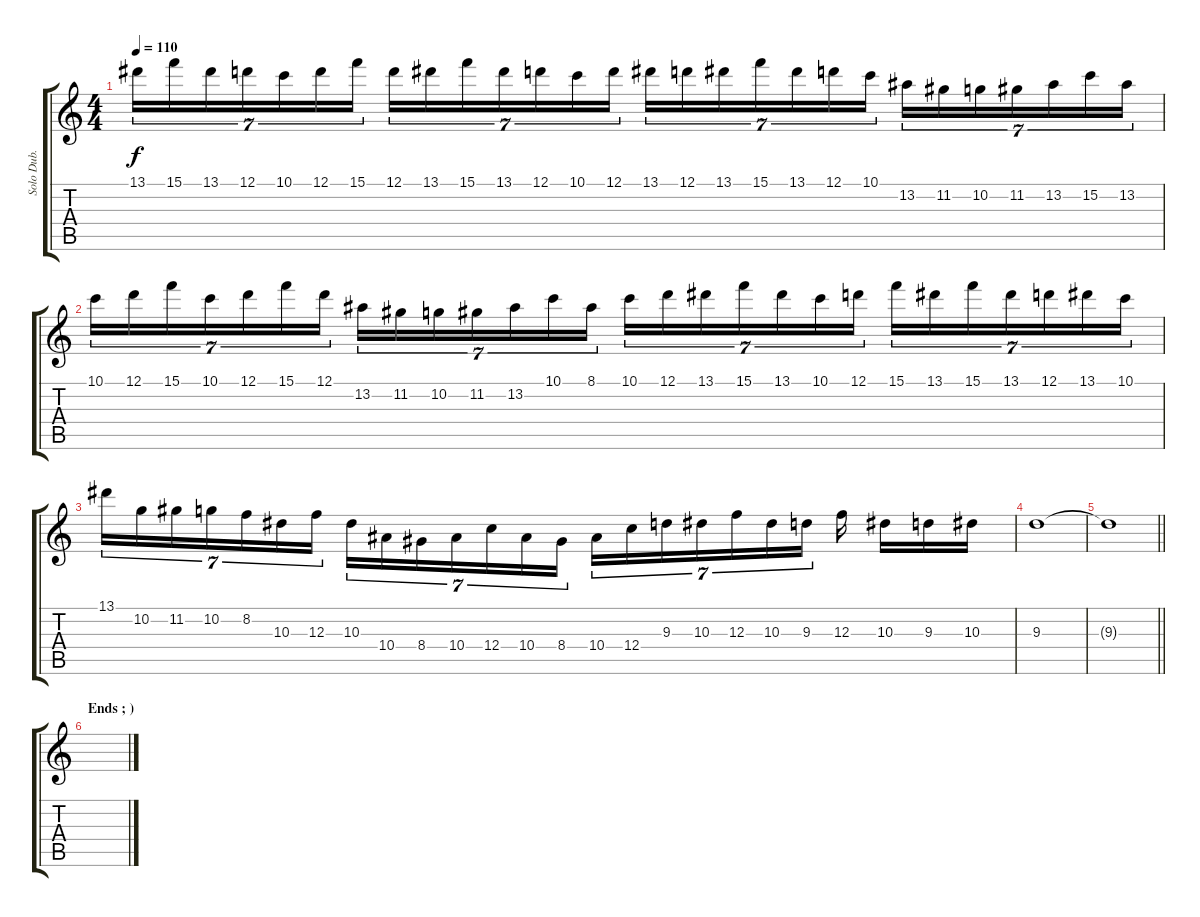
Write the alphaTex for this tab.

\track ("Solo Dub. (in drop C)" "Solo Dub. ") {instrument distortionguitar}
\staff {score tabs}
\tuning (D4 A3 F3 C3 G2 C2) {hide}
\ts (4 4)
\tempo 110
\clef g2
\ks c
13.1.16{tu (7 4) dy f} 15.1.16{tu (7 4)} 13.1.16{tu (7 4)} 12.1.16{tu (7 4)} 10.1.16{tu (7 4)} 12.1.16{tu (7 4)} 15.1.16{tu (7 4)} 12.1.16{tu (7 4)} 13.1.16{tu (7 4)} 15.1.16{tu (7 4)} 13.1.16{tu (7 4)} 12.1.16{tu (7 4)} 10.1.16{tu (7 4)} 12.1.16{tu (7 4)} 13.1.16{tu (7 4)} 12.1.16{tu (7 4)} 13.1.16{tu (7 4)} 15.1.16{tu (7 4)} 13.1.16{tu (7 4)} 12.1.16{tu (7 4)} 10.1.16{tu (7 4)} 13.2.16{tu (7 4)} 11.2.16{tu (7 4)} 10.2.16{tu (7 4)} 11.2.16{tu (7 4)} 13.2.16{tu (7 4)} 15.2.16{tu (7 4)} 13.2.16{tu (7 4)} |
10.1.16{tu (7 4)} 12.1.16{tu (7 4)} 15.1.16{tu (7 4)} 10.1.16{tu (7 4)} 12.1.16{tu (7 4)} 15.1.16{tu (7 4)} 12.1.16{tu (7 4)} 13.2.16{tu (7 4)} 11.2.16{tu (7 4)} 10.2.16{tu (7 4)} 11.2.16{tu (7 4)} 13.2.16{tu (7 4)} 10.1.16{tu (7 4)} 8.1.16{tu (7 4)} 10.1.16{tu (7 4)} 12.1.16{tu (7 4)} 13.1.16{tu (7 4)} 15.1.16{tu (7 4)} 13.1.16{tu (7 4)} 10.1.16{tu (7 4)} 12.1.16{tu (7 4)} 15.1.16{tu (7 4)} 13.1.16{tu (7 4)} 15.1.16{tu (7 4)} 13.1.16{tu (7 4)} 12.1.16{tu (7 4)} 13.1.16{tu (7 4)} 10.1.16{tu (7 4)} |
13.1.16{tu (7 4)} 10.2.16{tu (7 4)} 11.2.16{tu (7 4)} 10.2.16{tu (7 4)} 8.2.16{tu (7 4)} 10.3.16{tu (7 4)} 12.3.16{tu (7 4)} 10.3.16{tu (7 4)} 10.4.16{tu (7 4)} 8.4.16{tu (7 4)} 10.4.16{tu (7 4)} 12.4.16{tu (7 4)} 10.4.16{tu (7 4)} 8.4.16{tu (7 4)} 10.4.16{tu (7 4)} 12.4.16{tu (7 4)} 9.3.16{tu (7 4)} 10.3.16{tu (7 4)} 12.3.16{tu (7 4)} 10.3.16{tu (7 4)} 9.3.16{tu (7 4)} 12.3.16 10.3.16 9.3.16 10.3.16 |
9.3.1{volume 0} |
\barLineRight lightlight
9.3{t}.1 |
\section ("" "Ends ; )")
